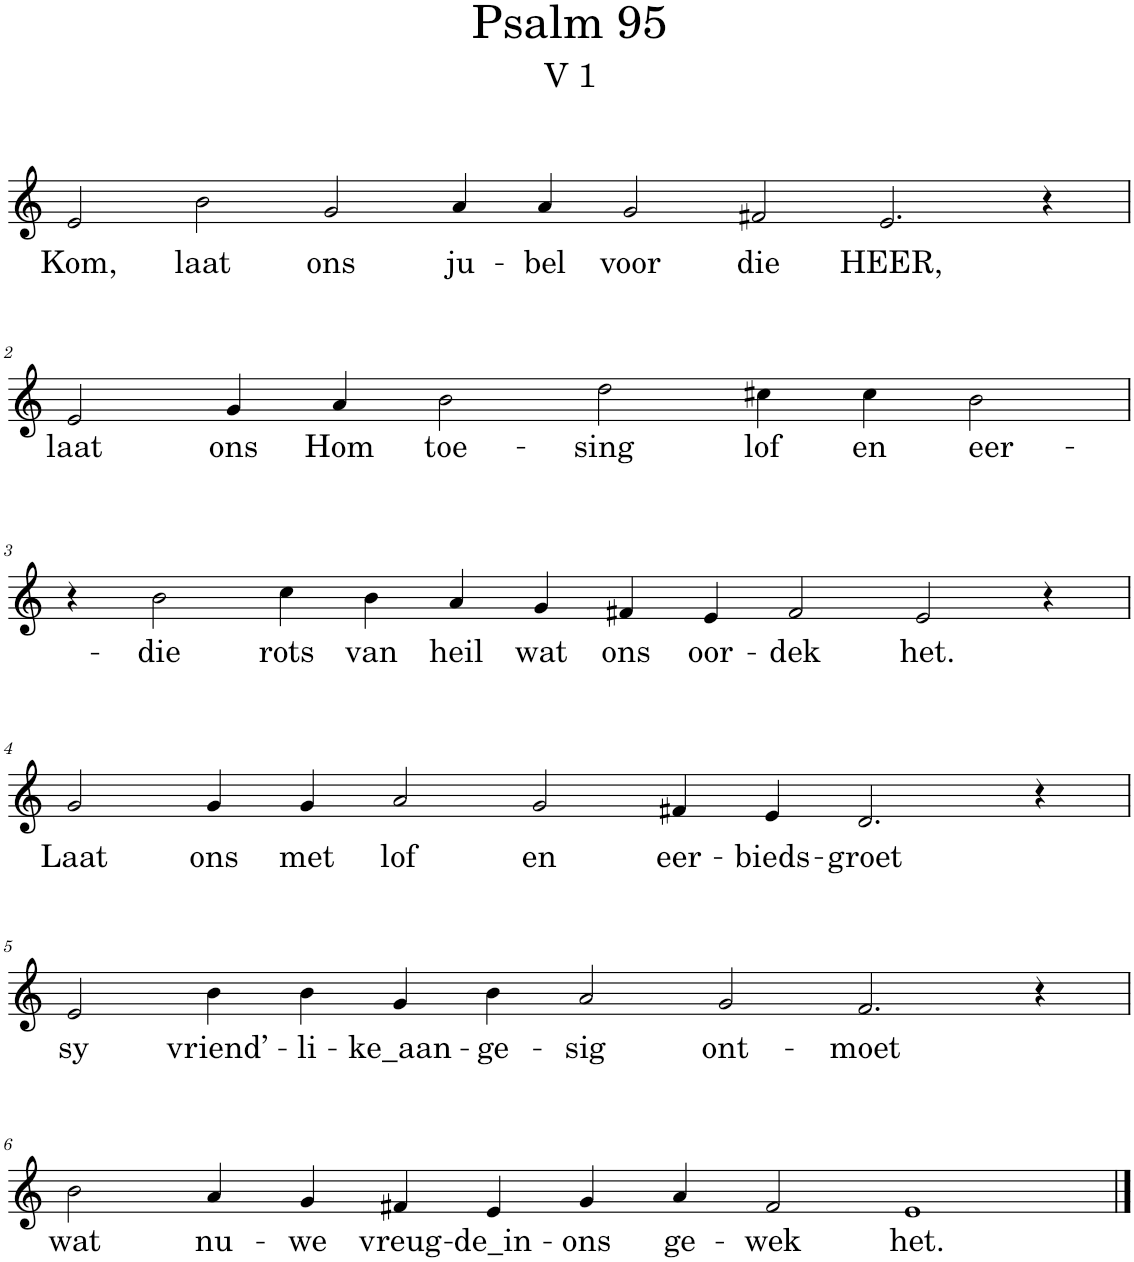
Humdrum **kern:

**kern	**text
*part1	*part1
*staff1	*staff1
*I"Pipe Organ	*
*I'Org.	*
*clefG2	*
*k[]	*
*M16/4	*
=1	=1
!	!LO:LY:b
2e/	Kom,
!	!LO:LY:b
2b\	laat
!	!LO:LY:b
2g/	ons
!	!LO:LY:b
4a/	ju-
!	!LO:LY:b
4a/	-bel
!	!LO:LY:b
2g/	voor
!	!LO:LY:b
2f#X/	die
!	!LO:LY:b
2.e/	HEER,
4r	.
!!LO:LB:g=z
=2	=2
*M12/4	*
!	!LO:LY:b
2e/	laat
!	!LO:LY:b
4g/	ons
!	!LO:LY:b
4a/	Hom
!	!LO:LY:b
2b\	toe-
!	!LO:LY:b
2dd\	-sing
!	!LO:LY:b
4cc#X\	lof
!	!LO:LY:b
4cc#\	en
!	!LO:LY:b
2b\	eer-
!!LO:LB:g=z
=3	=3
*M14/4	*
4r	.
!	!LO:LY:b
2b\	-die
!	!LO:LY:b
4cc\	rots
!	!LO:LY:b
4b\	van
!	!LO:LY:b
4a/	heil
!	!LO:LY:b
4g/	wat
!	!LO:LY:b
4f#X/	ons
!	!LO:LY:b
4e/	oor-
!	!LO:LY:b
2f#/	dek
!	!LO:LY:b
2e/	het.
4r	.
!!LO:LB:g=z
=4	=4
!	!LO:LY:b
2g/	Laat
!	!LO:LY:b
4g/	ons
!	!LO:LY:b
4g/	met
!	!LO:LY:b
2a/	lof
!	!LO:LY:b
2g/	en
!	!LO:LY:b
4f#X/	eer-
!	!LO:LY:b
4e/	-bieds-
!	!LO:LY:b
2.d/	-groet
4r	.
!!LO:LB:g=z
=5	=5
!	!LO:LY:b
2e/	sy
!	!LO:LY:b
4b\	vriend’-
!	!LO:LY:b
4b\	-li-
!	!LO:LY:b
4g/	-ke_aan-
!	!LO:LY:b
4b\	-ge-
!	!LO:LY:b
2a/	-sig
!	!LO:LY:b
2g/	ont-
!	!LO:LY:b
2.f/	-moet
4r	.
!!LO:LB:g=z
=6	=6
!	!LO:LY:b
2b\	wat
!	!LO:LY:b
4a/	nu-
!	!LO:LY:b
4g/	-we
!	!LO:LY:b
4f#X/	vreug-
!	!LO:LY:b
4e/	-de_in-
!	!LO:LY:b
4g/	-ons
!	!LO:LY:b
4a/	ge-
!	!LO:LY:b
2f#/	-wek
!	!LO:LY:b
1e	het.
==	==
*-	*-
